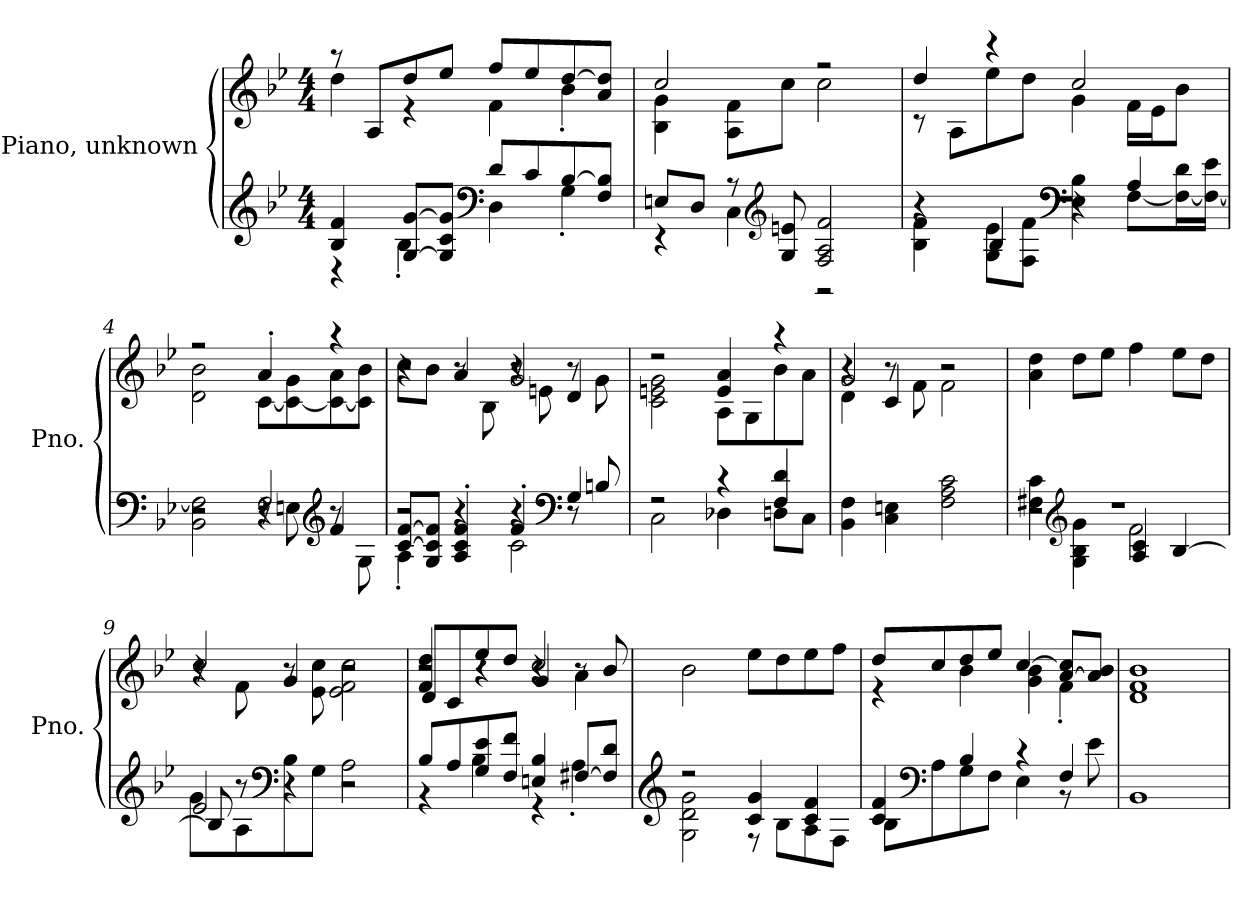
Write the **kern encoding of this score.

**kern	**kern
*part1	*part1
*staff2	*staff1
*I"Piano, unknown	*
*I'Pno.	*
*clefG2	*clefG2
*k[b-e-]	*k[b-e-]
*M4/4	*M4/4
*MM120	*MM120
=1	=1
*^	*^
4B-/ 4f/	4r	8r	4dd\
.	.	8A/L	.
[8G/ [8g/L	4B-'\	8dd/	4r
8G/] 8c/ 8g/]J	.	8ee-/J	.
*clefF4	*	*	*
8d/L	4D\	8ff/L	4f\
8c/	.	8ee-/	.
[8B-/	4G'\	[8dd/	4b-'\
8F/ 8B-/]J	.	8a/ 8dd/]J	.
=2	=2	=2	=2
8En/L	4r	2cc/	4B-\ 4g\
8D/J	.	.	.
8r	4C\	.	8A\ 8f\L
*clefG2	*	*	*
8G/ 8en/	.	.	8cc\J
2F/ 2A/ 2f/	2r	2r	2cc\
=3	=3	=3	=3
*	*^	*	*
1r	4B-\ 4f\	4r	4dd/	8r
.	.	.	.	8A\L
.	8G\ 8e-\L	4B-/	4r	8ee-\
.	8F\ 8f\J	.	.	8dd\J
*clefF4	*	*	*	*
.	4E-\ 4B-\	4r	2cc/	4g\
.	[8F\L	4A/	.	16f\LL
.	.	.	.	16e-\J
.	16F\_ 16d\L	.	.	8b-\J
.	16F\_ 16e-\JJ	.	.	.
=4	=4	=4	=4	=4
2r	2BB-\ 2F\]	2r	2r	2d\ 2b-\
4r	8r	2F/	4a'/	[8c\L
.	8En\	.	.	8c\_ 8g\
*clefG2	*	*	*	*
4f/	8r	.	4r	8c\_ 8a\
.	8G\	.	.	8c\] 8b-\J
!!LO:LB:g=z
=5	=5	=5	=5	=5
*	*	*	*	*^
[8c/ [8f/L	4A'\	2r	4r	8cc\L	2r
8G/ 8c/] 8f/]J	.	.	.	8b-\J	.
4A/' 4c/' 4f/'	4r	.	4a/	8r	.
.	.	.	.	8B-\	.
4f'/	2c\	4r	2g/	8r	4r
.	.	.	.	8en\	.
*clefF4	*	*	*	*	*
8r	.	4G/	.	8r	4d/
8Bn/	.	.	.	8g\	.
*	*v	*v	*	*	*
*	*	*	*v	*v
=6	=6	=6	=6
2r	2C\	2r	2c\ 2en\ 2g\
4r	4D-X\	4e/ 4a/	8A\L
.	.	.	8G\
4F/ 4d/	8Dn\L	4r	8b-\
.	8C\J	.	8a\J
*v	*v	*	*
=7	=7	=7
*	*	*^
4BB-\ 4F\	2g/	4d\	4r
4C\ 4En\	.	8r	4c/
.	.	8f\	.
2F\ 2A\ 2c\	2r	2f\	2r
*	*v	*v	*v
=8	=8
*^	*
*	*^	*
1r	4F#X\ 4c\	2r	4a\ 4dd\
*clefG2	*	*	*
.	4G\ 4B-\ 4g\	.	8dd\L
.	.	.	8ee-\J
.	2f\	4A/ 4c/	4ff\
.	.	[4B-/	8ee-\L
.	.	.	8dd\J
=9	=9	=9	=9
*	*	*	*^
*	*	*	*	*^
2e-/	8g\L	8B-/]	2cc/	8r	4r
.	8A\	8r	.	8f\	.
*clefF4	*	*	*	*	*
.	8B-\	4r	.	8r	4g/
.	8G\J	.	.	8e-\ 8cc\	.
2r	2A\	2r	2r	2e-\ 2f\ 2cc\	2r
*	*v	*v	*	*	*
!!LO:LB:g=z	!!	!!
=10	=10	=10	=10	=10
8B-/L	4r	4f/ 4dd/	2r	8d/L
8A/	.	.	.	8c/
8G/ 8e-/	4B-\	4r	.	8ee-/
8F/ 8f/J	.	.	.	8dd/J
4En/ 4B-/	4r	2cc/	4r	4g/
[8F#X/L	4A'\	.	4a\	8r
8F#/] 8d/J	.	.	.	8b-/
*	*	*v	*v	*v
=11	=11	=11
*clefG2	*	*
2r	2G\ 2d\ 2g\	2b-\
4c/ 4g/	8r	8ee-\L
.	8B-\L	8dd\
4c/ 4f/	8A\	8ee-\
.	8F\J	8ff\J
=12	=12	=12
*	*	*^
4c/ 4f/	8B-\L	8dd/L	4r
*clefF4	*	*	*
.	8A\	8cc/	.
4B-/	8G\	8dd/	4b-\
.	8F\J	8ee-/J	.
4r	4E-\	[4cc/	4g\ 4b-\
4F/	8r	[8a/ 8cc/]L	4f'\
.	8e-\	8a/] 8b-/J	.
*v	*v	*	*
*	*v	*v
=13	=13
1BB-	1d 1f 1b-
=	=
*-	*-
